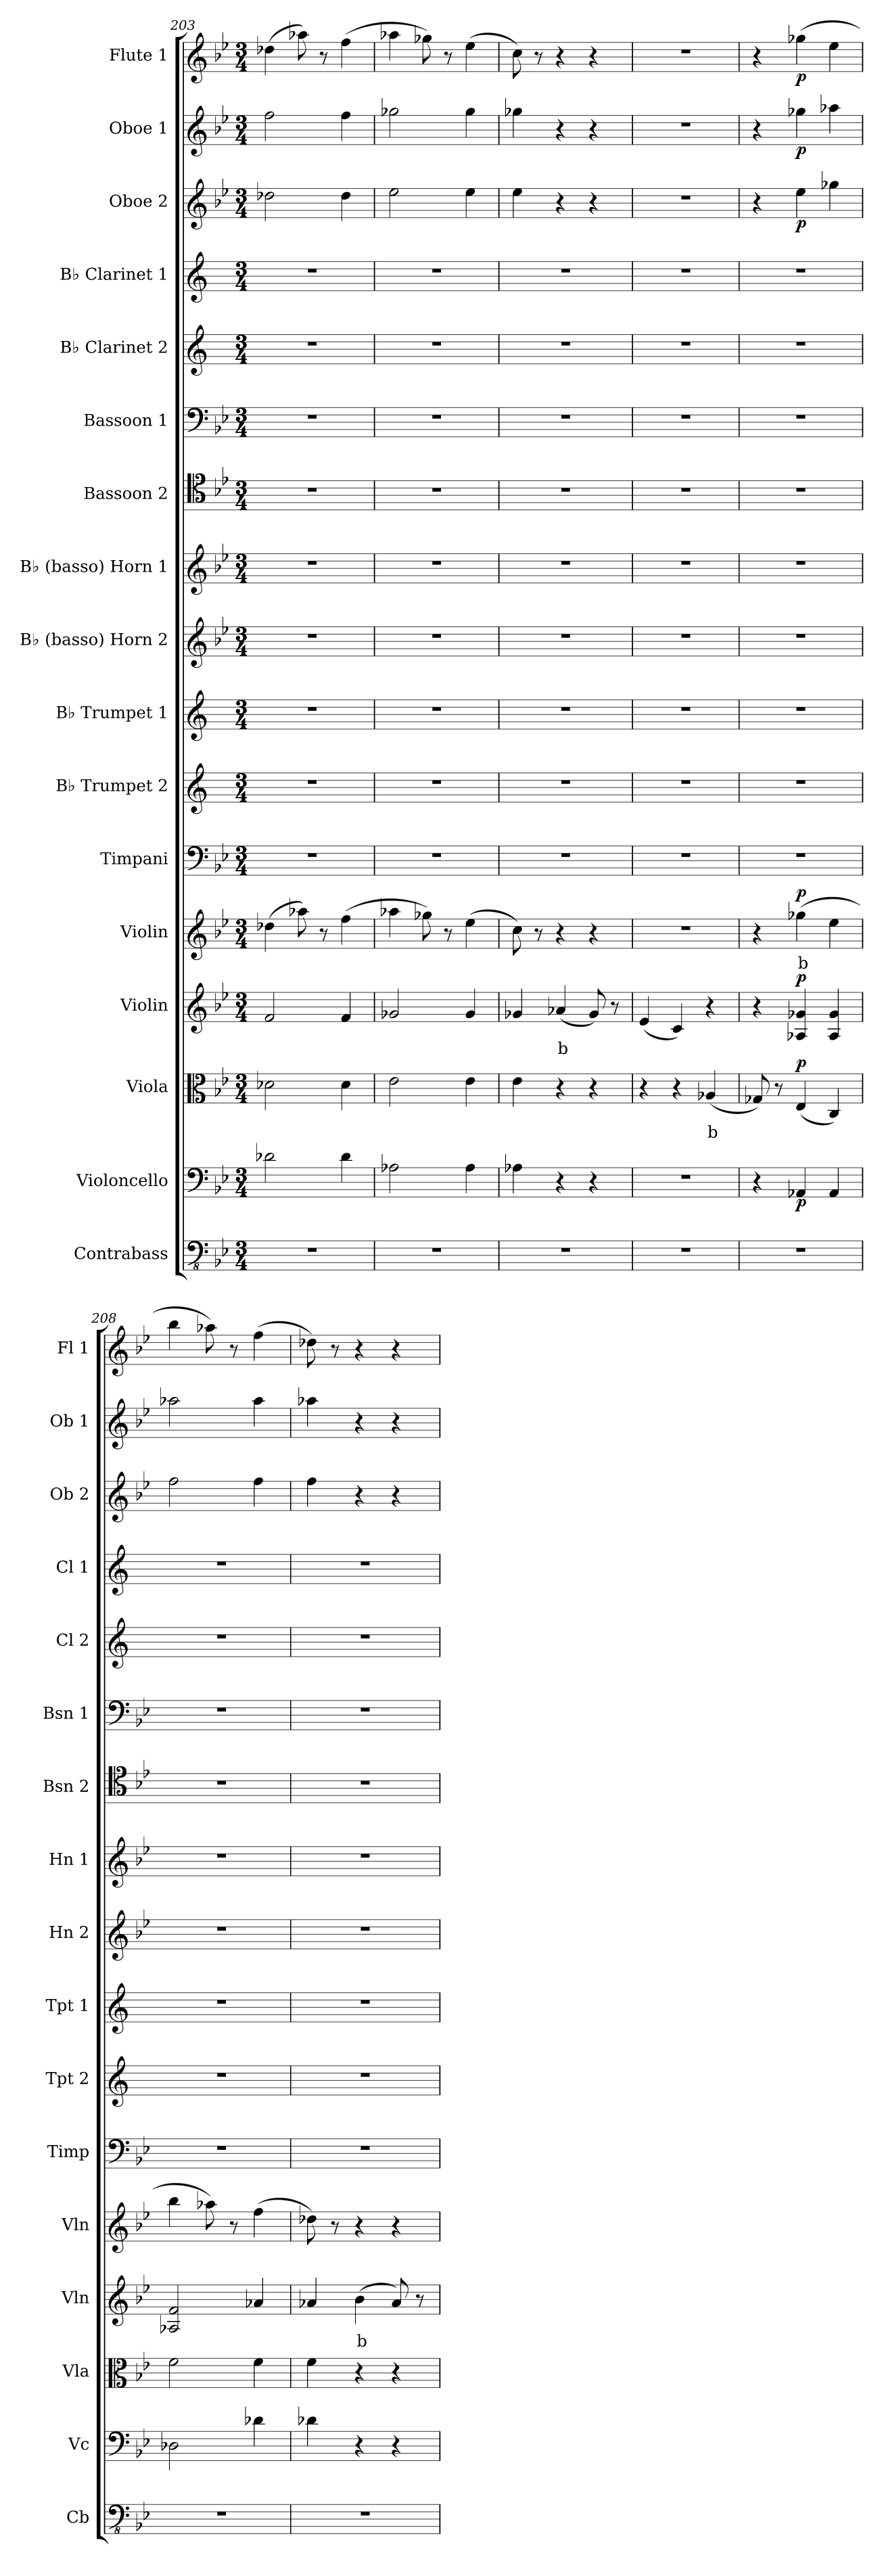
**kern	**kern	**dynam	**kern	**text	**dynam	**kern	**text	**dynam	**kern	**text	**dynam	**kern	**kern	**kern	**kern	**kern	**kern	**kern	**kern	**kern	**kern	**dynam	**kern	**dynam	**kern	**dynam
*part17	*part16	*part16	*part15	*part15	*part15	*part14	*part14	*part14	*part13	*part13	*part13	*part12	*part11	*part10	*part9	*part8	*part7	*part6	*part5	*part4	*part3	*part3	*part2	*part2	*part1	*part1
*staff17	*staff16	*staff16	*staff15	*staff15	*staff15	*staff14	*staff14	*staff14	*staff13	*staff13	*staff13	*staff12	*staff11	*staff10	*staff9	*staff8	*staff7	*staff6	*staff5	*staff4	*staff3	*staff3	*staff2	*staff2	*staff1	*staff1
*I"Contrabass	*I"Violoncello	*	*I"Viola	*	*	*I"Violin	*	*	*I"Violin	*	*	*I"Timpani	*I"B♭ Trumpet 2	*I"B♭ Trumpet 1	*I"B♭ (basso) Horn 2	*I"B♭ (basso) Horn 1	*I"Bassoon 2	*I"Bassoon 1	*I"B♭ Clarinet 2	*I"B♭ Clarinet 1	*I"Oboe 2	*	*I"Oboe 1	*	*I"Flute 1	*
*I'Cb	*I'Vc	*	*I'Vla	*	*	*I'Vln	*	*	*I'Vln	*	*	*I'Timp	*I'Tpt 2	*I'Tpt 1	*I'Hn 2	*I'Hn 1	*I'Bsn 2	*I'Bsn 1	*I'Cl 2	*I'Cl 1	*I'Ob 2	*	*I'Ob 1	*	*I'Fl 1	*
*clefFv4	*clefF4	*	*clefC3	*	*	*clefG2	*	*	*clefG2	*	*	*clefF4	*clefG2	*clefG2	*clefG2	*clefG2	*clefC4	*clefF4	*clefG2	*clefG2	*clefG2	*	*clefG2	*	*clefG2	*
*	*	*	*	*	*	*	*	*	*	*	*	*	*ITrd1c2	*ITrd1c2	*ITrd8c14	*ITrd8c14	*	*	*ITrd1c2	*ITrd1c2	*	*	*	*	*	*
*k[b-e-]	*k[b-e-]	*	*k[b-e-]	*	*	*k[b-e-]	*	*	*k[b-e-]	*	*	*k[b-e-]	*k[b-e-]	*k[b-e-]	*k[b-e-]	*k[b-e-]	*k[b-e-]	*k[b-e-]	*k[b-e-]	*k[b-e-]	*k[b-e-]	*	*k[b-e-]	*	*k[b-e-]	*
*M3/4	*M3/4	*	*M3/4	*	*	*M3/4	*	*	*M3/4	*	*	*M3/4	*M3/4	*M3/4	*M3/4	*M3/4	*M3/4	*M3/4	*M3/4	*M3/4	*M3/4	*	*M3/4	*	*M3/4	*
=203	=203	=203	=203	=203	=203	=203	=203	=203	=203	=203	=203	=203	=203	=203	=203	=203	=203	=203	=203	=203	=203	=203	=203	=203	=203	=203
2.r	2d-X\	.	2d-X\	.	.	2f/	.	.	(>4dd-X\	.	.	2.r	2.r	2.r	2.r	2.r	2.r	2.r	2.r	2.r	2dd-X\	.	2ff\	.	(>4dd-X\	.
.	.	.	.	.	.	.	.	.	8aa-X\)	.	.	.	.	.	.	.	.	.	.	.	.	.	.	.	8aa-X\)	.
.	.	.	.	.	.	.	.	.	8r	.	.	.	.	.	.	.	.	.	.	.	.	.	.	.	8r	.
.	4d-\	.	4d-\	.	.	4f/	.	.	(>4ff\	.	.	.	.	.	.	.	.	.	.	.	4dd-\	.	4ff\	.	(>4ff\	.
=204	=204	=204	=204	=204	=204	=204	=204	=204	=204	=204	=204	=204	=204	=204	=204	=204	=204	=204	=204	=204	=204	=204	=204	=204	=204	=204
2.r	2A-X\	.	2e-\	.	.	2g-X/	.	.	4aa-X\	.	.	2.r	2.r	2.r	2.r	2.r	2.r	2.r	2.r	2.r	2ee-\	.	2gg-X\	.	4aa-X\	.
.	.	.	.	.	.	.	.	.	8gg-X\)	.	.	.	.	.	.	.	.	.	.	.	.	.	.	.	8gg-X\)	.
.	.	.	.	.	.	.	.	.	8r	.	.	.	.	.	.	.	.	.	.	.	.	.	.	.	8r	.
.	4A-\	.	4e-\	.	.	4g-/	.	.	(>4ee-\	.	.	.	.	.	.	.	.	.	.	.	4ee-\	.	4gg-\	.	(>4ee-\	.
=205	=205	=205	=205	=205	=205	=205	=205	=205	=205	=205	=205	=205	=205	=205	=205	=205	=205	=205	=205	=205	=205	=205	=205	=205	=205	=205
2.r	4A-X\	.	4e-\	.	.	4g-X/	.	.	8cc\)	.	.	2.r	2.r	2.r	2.r	2.r	2.r	2.r	2.r	2.r	4ee-\	.	4gg-X\	.	8cc\)	.
.	.	.	.	.	.	.	.	.	8r	.	.	.	.	.	.	.	.	.	.	.	.	.	.	.	8r	.
!	!	!	!	!	!	!	!LO:LY:b:color=#FF0000	!	!	!	!	!	!	!	!	!	!	!	!	!	!	!	!	!	!	!
.	4r	.	4r	.	.	(<4a-X/	b	.	4r	.	.	.	.	.	.	.	.	.	.	.	4r	.	4r	.	4r	.
.	4r	.	4r	.	.	8g-/)	.	.	4r	.	.	.	.	.	.	.	.	.	.	.	4r	.	4r	.	4r	.
.	.	.	.	.	.	8r	.	.	.	.	.	.	.	.	.	.	.	.	.	.	.	.	.	.	.	.
=206	=206	=206	=206	=206	=206	=206	=206	=206	=206	=206	=206	=206	=206	=206	=206	=206	=206	=206	=206	=206	=206	=206	=206	=206	=206	=206
2.r	2.r	.	4r	.	.	(<4e-/	.	.	2.r	.	.	2.r	2.r	2.r	2.r	2.r	2.r	2.r	2.r	2.r	2.r	.	2.r	.	2.r	.
.	.	.	4r	.	.	4c/)	.	.	.	.	.	.	.	.	.	.	.	.	.	.	.	.	.	.	.	.
!	!	!	!	!LO:LY:b:color=#FF0000	!	!	!	!	!	!	!	!	!	!	!	!	!	!	!	!	!	!	!	!	!	!
.	.	.	(<4A-X/	b	.	4r	.	.	.	.	.	.	.	.	.	.	.	.	.	.	.	.	.	.	.	.
=207	=207	=207	=207	=207	=207	=207	=207	=207	=207	=207	=207	=207	=207	=207	=207	=207	=207	=207	=207	=207	=207	=207	=207	=207	=207	=207
2.r	4r	.	8G-X/)	.	.	4r	.	.	4r	.	.	2.r	2.r	2.r	2.r	2.r	2.r	2.r	2.r	2.r	4r	.	4r	.	4r	.
.	.	.	8r	.	.	.	.	.	.	.	.	.	.	.	.	.	.	.	.	.	.	.	.	.	.	.
!	!	!LO:DY:b	!	!	!LO:DY:b	!	!	!LO:DY:b	!	!LO:LY:b:color=#FF0000	!LO:DY:b	!	!	!	!	!	!	!	!	!	!	!LO:DY:b	!	!LO:DY:b	!	!LO:DY:b
.	4AA-X/	p	(<4E-/	.	p	4A-X/ 4g-X/	.	p	(>4gg-X\	b	p	.	.	.	.	.	.	.	.	.	4ee-\	p	4gg-X\	p	(>4gg-X\	p
.	4AA-/	.	4C/)	.	.	4A-/ 4g-/	.	.	4ee-\	.	.	.	.	.	.	.	.	.	.	.	4gg-X\	.	4aa-X\	.	4ee-\	.
=208	=208	=208	=208	=208	=208	=208	=208	=208	=208	=208	=208	=208	=208	=208	=208	=208	=208	=208	=208	=208	=208	=208	=208	=208	=208	=208
2.r	2D-X\	.	2f\	.	.	2A-X/ 2f/	.	.	4bb-\	.	.	2.r	2.r	2.r	2.r	2.r	2.r	2.r	2.r	2.r	2ff\	.	2aa-X\	.	4bb-\	.
.	.	.	.	.	.	.	.	.	8aa-X\)	.	.	.	.	.	.	.	.	.	.	.	.	.	.	.	8aa-X\)	.
.	.	.	.	.	.	.	.	.	8r	.	.	.	.	.	.	.	.	.	.	.	.	.	.	.	8r	.
.	4d-X\	.	4f\	.	.	4a-X/	.	.	(>4ff\	.	.	.	.	.	.	.	.	.	.	.	4ff\	.	4aa-\	.	(>4ff\	.
=209	=209	=209	=209	=209	=209	=209	=209	=209	=209	=209	=209	=209	=209	=209	=209	=209	=209	=209	=209	=209	=209	=209	=209	=209	=209	=209
2.r	4d-X\	.	4f\	.	.	4a-X/	.	.	8dd-X\)	.	.	2.r	2.r	2.r	2.r	2.r	2.r	2.r	2.r	2.r	4ff\	.	4aa-X\	.	8dd-X\)	.
.	.	.	.	.	.	.	.	.	8r	.	.	.	.	.	.	.	.	.	.	.	.	.	.	.	8r	.
!	!	!	!	!	!	!	!LO:LY:b:color=#FF0000	!	!	!	!	!	!	!	!	!	!	!	!	!	!	!	!	!	!	!
.	4r	.	4r	.	.	(>4b-\	b	.	4r	.	.	.	.	.	.	.	.	.	.	.	4r	.	4r	.	4r	.
.	4r	.	4r	.	.	8a-/)	.	.	4r	.	.	.	.	.	.	.	.	.	.	.	4r	.	4r	.	4r	.
.	.	.	.	.	.	8r	.	.	.	.	.	.	.	.	.	.	.	.	.	.	.	.	.	.	.	.
=	=	=	=	=	=	=	=	=	=	=	=	=	=	=	=	=	=	=	=	=	=	=	=	=	=	=
*-	*-	*-	*-	*-	*-	*-	*-	*-	*-	*-	*-	*-	*-	*-	*-	*-	*-	*-	*-	*-	*-	*-	*-	*-	*-	*-
